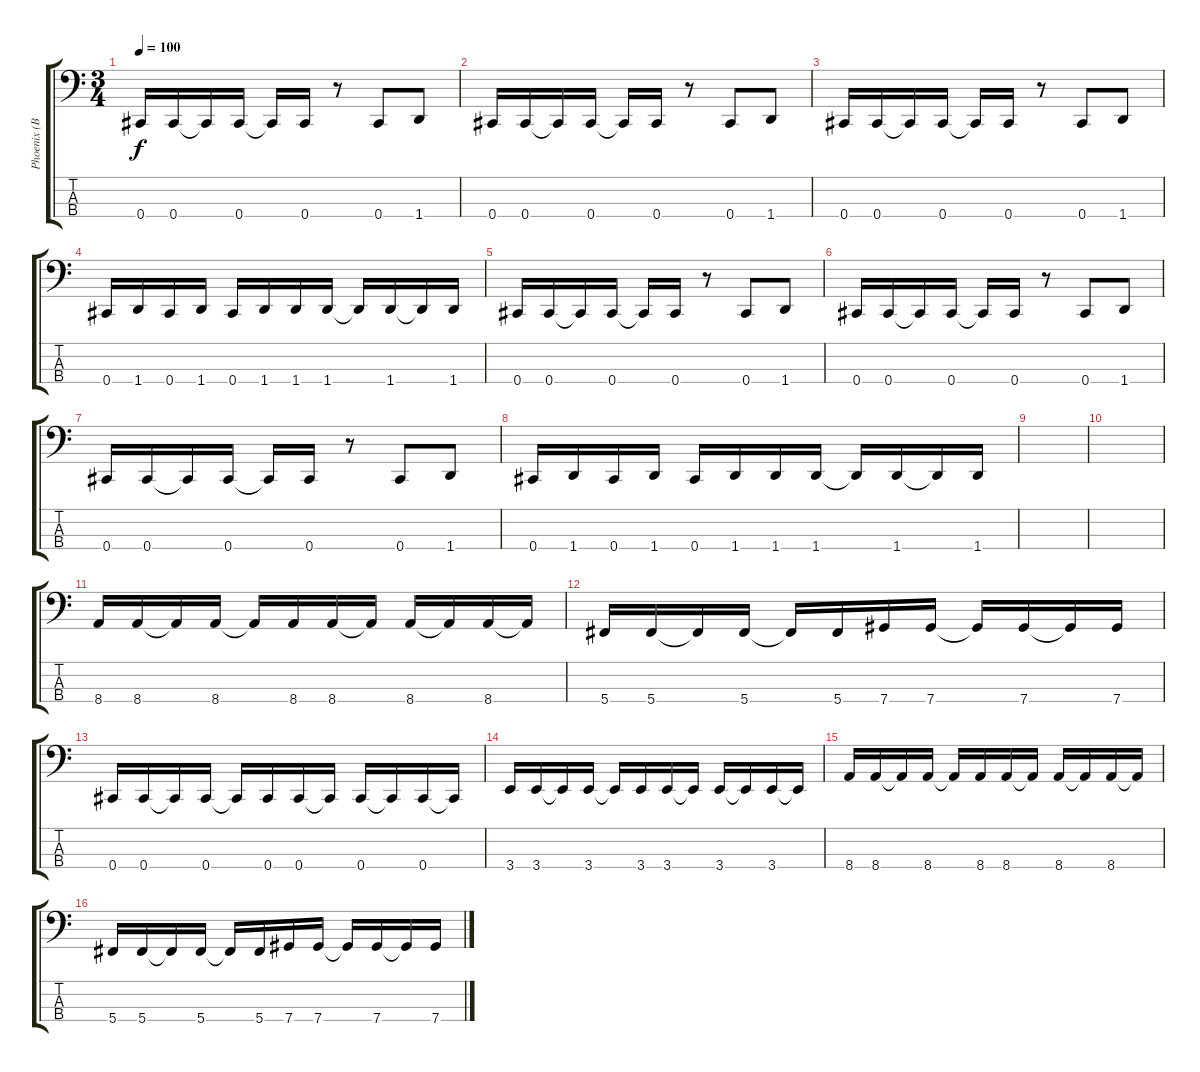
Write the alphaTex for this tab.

\track ("Phoenix (Bass)" "Phoenix (B") {instrument electricbassfinger}
\staff {score tabs}
\tuning (Gb2 Db2 Ab1 Db1) {hide}
\ts (3 4)
\tempo 100
\clef f4
\ks c
0.4.16{dy f} 0.4.16 0.4{t}.16 0.4.16 0.4{t}.16 0.4.16 r.8 0.4.8 1.4.8 |
0.4.16 0.4.16 0.4{t}.16 0.4.16 0.4{t}.16 0.4.16 r.8 0.4.8 1.4.8 |
0.4.16 0.4.16 0.4{t}.16 0.4.16 0.4{t}.16 0.4.16 r.8 0.4.8 1.4.8 |
0.4.16 1.4.16 0.4.16 1.4.16 0.4.16 1.4.16 1.4.16 1.4.16 1.4{t}.16 1.4.16 1.4{t}.16 1.4.16 |
0.4.16 0.4.16 0.4{t}.16 0.4.16 0.4{t}.16 0.4.16 r.8 0.4.8 1.4.8 |
0.4.16 0.4.16 0.4{t}.16 0.4.16 0.4{t}.16 0.4.16 r.8 0.4.8 1.4.8 |
0.4.16 0.4.16 0.4{t}.16 0.4.16 0.4{t}.16 0.4.16 r.8 0.4.8 1.4.8 |
0.4.16 1.4.16 0.4.16 1.4.16 0.4.16 1.4.16 1.4.16 1.4.16 1.4{t}.16 1.4.16 1.4{t}.16 1.4.16 |
|
|
8.4.16 8.4.16 8.4{t}.16 8.4.16 8.4{t}.16 8.4.16 8.4.16 8.4{t}.16 8.4.16 8.4{t}.16 8.4.16 8.4{t}.16 |
5.4.16 5.4.16 5.4{t}.16 5.4.16 5.4{t}.16 5.4.16 7.4.16 7.4.16 7.4{t}.16 7.4.16 7.4{t}.16 7.4.16 |
0.4.16 0.4.16 0.4{t}.16 0.4.16 0.4{t}.16 0.4.16 0.4.16 0.4{t}.16 0.4.16 0.4{t}.16 0.4.16 0.4{t}.16 |
3.4.16 3.4.16 3.4{t}.16 3.4.16 3.4{t}.16 3.4.16 3.4.16 3.4{t}.16 3.4.16 3.4{t}.16 3.4.16 3.4{t}.16 |
8.4.16 8.4.16 8.4{t}.16 8.4.16 8.4{t}.16 8.4.16 8.4.16 8.4{t}.16 8.4.16 8.4{t}.16 8.4.16 8.4{t}.16 |
5.4.16 5.4.16 5.4{t}.16 5.4.16 5.4{t}.16 5.4.16 7.4.16 7.4.16 7.4{t}.16 7.4.16 7.4{t}.16 7.4.16
